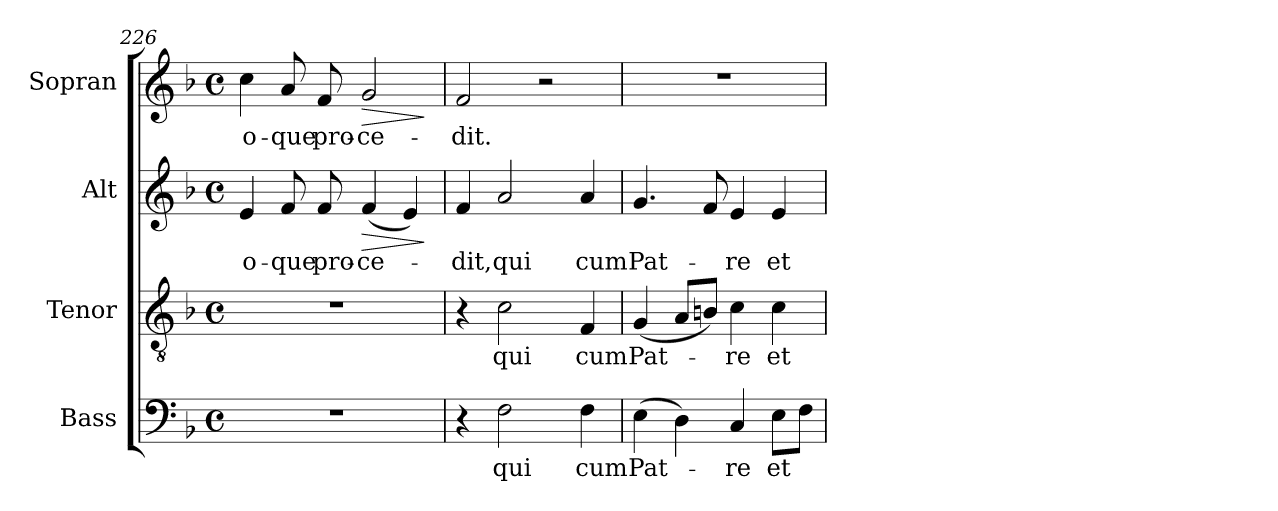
**kern	**text	**kern	**text	**kern	**text	**dynam	**kern	**text	**dynam
*part4	*part4	*part3	*part3	*part2	*part2	*part2	*part1	*part1	*part1
*staff4	*staff4	*staff3	*staff3	*staff2	*staff2	*staff2	*staff1	*staff1	*staff1
*I"Bass	*	*I"Tenor	*	*I"Alt	*	*	*I"Sopran	*	*
*I'B.	*	*I'T.	*	*I'A.	*	*	*I'S.	*	*
!!LO:PB:g=z
*clefF4	*	*clefGv2	*	*clefG2	*	*	*clefG2	*	*
*k[b-]	*	*k[b-]	*	*k[b-]	*	*	*k[b-]	*	*
*F:	*	*F:	*	*F:	*	*	*F:	*	*
*M4/4	*	*M4/4	*	*M4/4	*	*	*M4/4	*	*
*met(c)	*	*met(c)	*	*met(c)	*	*	*met(c)	*	*
=226	=226	=226	=226	=226	=226	=226	=226	=226	=226
!	!	!	!	!	!LO:LY:b	!	!	!LO:LY:b	!
1r	.	1r	.	4e/	-o-	.	4cc\	-o-	.
!	!	!	!	!	!LO:LY:b	!	!	!LO:LY:b	!
.	.	.	.	8f/	-que	.	8a/	-que	.
!	!	!	!	!	!LO:LY:b	!	!	!LO:LY:b	!
.	.	.	.	8f/	pro-	.	8f/	pro-	.
!	!	!	!	!	!LO:LY:b	!LO:HP:b	!	!LO:LY:b	!LO:HP:b
.	.	.	.	(<4f/	-ce-	>	2g/	-ce-	>
.	.	.	.	4e/)	.	.	.	.	.
.	.	.	.	.	.	]	.	.	]
=227	=227	=227	=227	=227	=227	=227	=227	=227	=227
!	!	!	!	!	!LO:LY:b	!	!	!LO:LY:b	!
4r	.	4r	.	4f/	-dit,	.	2f/	-dit.	.
!	!LO:LY:b	!	!LO:LY:b	!	!LO:LY:b	!	!	!	!
2F\	qui	2c\	qui	2a/	qui	.	.	.	.
.	.	.	.	.	.	.	2r	.	.
!	!LO:LY:b	!	!LO:LY:b	!	!LO:LY:b	!	!	!	!
4F\	cum	4F/	cum	4a/	cum	.	.	.	.
=228	=228	=228	=228	=228	=228	=228	=228	=228	=228
!	!LO:LY:b	!	!LO:LY:b	!	!LO:LY:b	!	!	!	!
(>4E\	Pat-	(<4G/	Pat-	4.g/	Pat-	.	1r	.	.
4D\)	.	8A/L	.	.	.	.	.	.	.
.	.	8Bn/J)	.	8f/	.	.	.	.	.
!	!LO:LY:b	!	!LO:LY:b	!	!LO:LY:b	!	!	!	!
4C/	-re	4c\	-re	4e/	-re	.	.	.	.
!	!LO:LY:b	!	!LO:LY:b	!	!LO:LY:b	!	!	!	!
8E\L	et	4c\	et	4e/	et	.	.	.	.
8F\J	.	.	.	.	.	.	.	.	.
=	=	=	=	=	=	=	=	=	=
*-	*-	*-	*-	*-	*-	*-	*-	*-	*-
